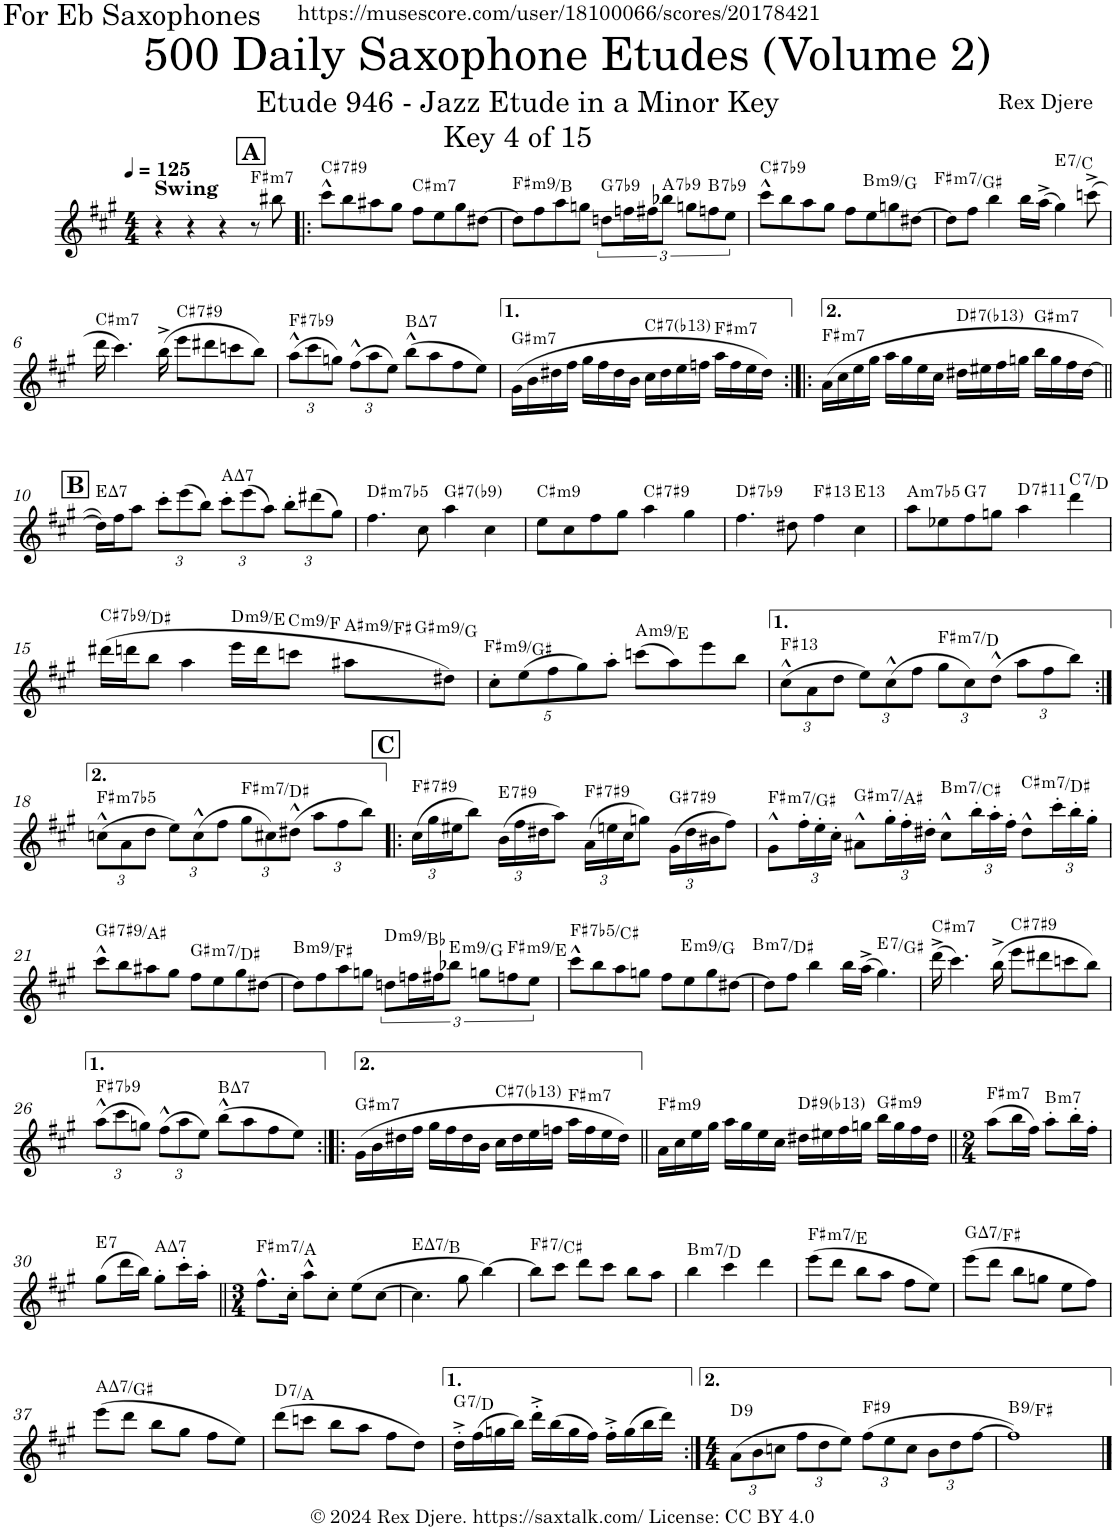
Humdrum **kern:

**kern	**harte
*part1	*part1
*staff1	*
*I"Alto Saxophone	*
*I'A. Sax.	*
*clefG2	*
*Trd5c9	*
*k[f#c#g#]	*
*M4/4	*
*MM125	*
!!LO:REH:place=s1:a:B:cj:fs=14:t=A:qo=3
=1	=1
!LO:TX:a:B:t=Swing	!
4r	.
4r	.
4r	.
!	!LO:H:kt=m7
8r	F#:min7
8bb#X\	.
=2!|:	=2!|:
!	!LO:H:kt=7
8ccc#^^\L	C#:7(#9)
8bb\	.
8aa#X\	.
8gg#\J	.
!	!LO:H:kt=m7
8ff#\L	C#:min7
8ee\	.
8gg#\	.
[8dd#X\J	.
=3	=3
!	!LO:H:kt=m9
8dd#\L]	F#:min9/4
8ff#\	.
8aa\	.
8ggn\J	.
!	!LO:H:kt=7
12ddn\L	G:7(b9)
24ffn\L	.
24ff#X\J	.
!	!LO:H:kt=7
12bb-X\J	A:7(b9)
12ggn\L	.
!	!LO:H:kt=7
12ffn\	B:7(b9)
12ee\J	.
=4	=4
!	!LO:H:kt=7
8ccc#^^\L	C#:7(b9)
8bb\	.
8aa\	.
8gg#\J	.
8ff#\L	.
8ee\	.
!	!LO:H:kt=m9
8ggn\	B:min9/b6
[8dd#X\J	.
=5	=5
!	!LO:H:kt=m7
8dd#\L]	F#:min7/2
8ff#\J	.
4bb\	.
16bb\LL	.
(16aa^\JJ	.
!	!LO:H:kt=7
4gg#\)	E:7/b6
(8cccn^\	.
!!LO:LB:g=z
=6	=6
!	!LO:H:kt=m7
16ddd\	C#:min7
4.ccc#\)	.
(16bb^\	.
!	!LO:H:kt=7
8eee\L	C#:7(#9)
8ddd#X\	.
8cccn\	.
8bb\J)	.
=7	=7
*Xbrackettup	*
!	!LO:H:kt=7
(12aa^^\L	F#:7(b9)
12ccc#\	.
12ggn\J)	.
(12ff#^^\L	.
12aa\	.
12ee\J)	.
!	!LO:H:kt=7
(8bb^^\L	B:maj7
8aa\	.
8ff#\	.
8ee\J)	.
=8	=8
!	!LO:H:kt=m7
(16g#\LL	G#:min7
16b\	.
16dd#X\	.
16ff#\JJ	.
16gg#\LL	.
16ff#\	.
16dd#\	.
16b\JJ	.
!	!LO:H:kt=7
16cc#\LL	C#:7(b13)
16dd#\	.
16ee\	.
16ffn\JJ	.
!	!LO:H:kt=m7
16aa\LL	F#:min7
16ff\	.
16ee\	.
16dd#\JJ)	.
=9:|!|:	=9:|!|:
!	!LO:H:kt=m7
(16a\LL	F#:min7
16cc#\	.
16ee\	.
16gg#\JJ	.
16aa\LL	.
16gg#\	.
16ee\	.
16cc#\JJ	.
!	!LO:H:kt=7
16dd#X\LL	D#:7(b13)
16ee#X\	.
16ff#\	.
16ggn\JJ	.
!	!LO:H:kt=m7
16bb\LL	G#:min7
16gg\	.
16ff#\	.
[16dd#\JJ	.
!!LO:LB:g=z
!!LO:REH:place=s1:a:B:cj:fs=14:t=B
=10||	=10||
!	!LO:H:kt=7
16dd#\LL])	E:maj7
16ff#\J	.
8aa\J	.
12ccc#'\L	.
(12eee\	.
12bb\J)	.
!	!LO:H:kt=7
12ccc#'\L	A:maj7
(12eee\	.
12aa\J)	.
12bb'\L	.
(12ddd#X\	.
12gg#\J)	.
=11	=11
!	!LO:H:kt=m7b5
4.ff#\	D#:hdim7
8cc#\	.
!	!LO:H:kt=7
4aa\	G#:7(b9)
4cc#\	.
=12	=12
!	!LO:H:kt=m9
8ee\L	C#:min9
8cc#\	.
8ff#\	.
8gg#\J	.
!	!LO:H:kt=7
4aa\	C#:7(#9)
4gg#\	.
=13	=13
!	!LO:H:kt=7
4.ff#\	D#:7(b9)
8dd#X\	.
!	!LO:H:kt=13
4ff#\	F#:9(11,13)
!	!LO:H:kt=13
4cc#\	E:9(11,13)
=14	=14
!	!LO:H:kt=m7b5
8aa\L	A:hdim7
8ee-X\	.
!	!LO:H:kt=7
8ff#\	G:7
8ggn\J	.
!	!LO:H:kt=7
4aa\	D:7(#11)
!	!LO:H:kt=7
4ddd\	C:7/2
!!LO:LB:g=z
=15	=15
!	!LO:H:kt=7
(16ddd#X\LL	C#:7(b9)/2
16dddn\J	.
8bb\J	.
4aa\	.
!	!LO:H:kt=m9
16eee\LL	D:min9/2
16ddd\J	.
!	!LO:H:kt=m9
8cccn\J	C:min9/4
!	!LO:H:kt=m9
8aa#X\L	A#:min9/b6
!	!LO:H:kt=m9
8dd#X\J)	G#:min9/bb8
=16	=16
!	!LO:H:kt=m9
10cc#'\L	F#:min9/2
(10ee\	.
10ff#\	.
10gg#\)	.
10aa'\J	.
!	!LO:H:kt=m9
(8cccn\L	A:min9/5
8aa\)	.
8eee\	.
8bb\J	.
=17	=17
!	!LO:H:kt=13
(12cc#^^\L	F#:9(11,13)
12a\	.
12dd\J	.
12ee\L)	.
(12cc#^^\	.
12ff#\J	.
!	!LO:H:kt=m7
12gg#\L	F#:min7/b6
12cc#\)	.
(12dd^^\J	.
12aa\L	.
12ff#\	.
12bb\J)	.
!!LO:LB:g=z
=18:|!	=18:|!
!	!LO:H:kt=m7b5
(12ccn^^\L	F#:hdim7
12a\	.
12dd\J	.
12ee\L)	.
(12cc^^\	.
12ff#\J	.
!	!LO:H:kt=m7
12gg#\L	F#:min7/6
12cc#X\)	.
(12dd#X^^\J	.
12aa\L	.
12ff#\	.
12bb\J)	.
!!LO:REH:place=s1:a:B:cj:fs=14:t=C
=19!|:	=19!|:
!	!LO:H:kt=7
(24cc#\LL	F#:7(#9)
24gg#\	.
24ee#X\J	.
8bb\J)	.
!	!LO:H:kt=7
(24b\LL	E:7(#9)
24ff#\	.
24dd#X\J	.
8aa\J)	.
!	!LO:H:kt=7
(24a\LL	F#:7(#9)
24een\	.
24cc#\J	.
8ggn\J)	.
!	!LO:H:kt=7
(24g#\LL	G#:7(#9)
24dd#\	.
24b#X\J	.
8ff#\J)	.
=20	=20
!	!LO:H:kt=m7
8g#^^\L	F#:min7/2
24ff#'\L	.
24ee'\	.
24cc#'\JJ	.
!	!LO:H:kt=m7
8a#X^^\L	G#:min7/2
24gg#'\L	.
24ff#'\	.
24dd#X'\JJ	.
!	!LO:H:kt=m7
8cc#^^\L	B:min7/2
24bb'\L	.
24aa'\	.
24ff#'\JJ	.
!	!LO:H:kt=m7
8dd#^^\L	C#:min7/2
24ccc#'\L	.
24bb'\	.
24gg#'\JJ	.
!!LO:LB:g=z
=21	=21
!	!LO:H:kt=7
8ccc#^^\L	G#:7(#9)/2
8bb\	.
8aa#X\	.
8gg#\J	.
!	!LO:H:kt=m7
8ff#\L	G#:min7/5
8ee\	.
8gg#\	.
[8dd#X\J	.
=22	=22
!	!LO:H:kt=m9
8dd#\L]	B:min9/5
8ff#\	.
8aa\	.
8ggn\J	.
*brackettup	*
!	!LO:H:kt=m9
12ddn\L	D:min9/b6
24ffn\L	.
24ff#X\J	.
!	!LO:H:kt=m9
12bb-X\J	E:min9/b3
12ggn\L	.
!	!LO:H:kt=m9
12ffn\	F#:min9/b7
12ee\J	.
=23	=23
!	!LO:H:kt=7
8ccc#^^\L	F#:(3,b5,b7)/5
8bb\	.
8aa\	.
8ggn\J	.
8ff#\L	.
8ee\	.
!	!LO:H:kt=m9
8gg\	E:min9/b3
[8dd#X\J	.
=24	=24
!	!LO:H:kt=m7
8dd#\L]	B:min7/3
8ff#\J	.
4bb\	.
16bb\LL	.
(16aa^\JJ	.
!	!LO:H:kt=7
4.gg#\)	E:7/3
=25	=25
!	!LO:H:kt=m7
(16ddd^\	C#:min7
4.ccc#\)	.
(16bb^\	.
!	!LO:H:kt=7
8eee\L	C#:7(#9)
8ddd#X\	.
8cccn\	.
8bb\J)	.
!!LO:LB:g=z
=26	=26
*Xbrackettup	*
!	!LO:H:kt=7
(12aa^^\L	F#:7(b9)
12ccc#\	.
12ggn\J)	.
(12ff#^^\L	.
12aa\	.
12ee\J)	.
!	!LO:H:kt=7
(8bb^^\L	B:maj7
8aa\	.
8ff#\	.
8ee\J)	.
=27:|!|:	=27:|!|:
!	!LO:H:kt=m7
(16g#\LL	G#:min7
16b\	.
16dd#X\	.
16ff#\JJ	.
16gg#\LL	.
16ff#\	.
16dd#\	.
16b\JJ	.
!	!LO:H:kt=7
16cc#\LL	C#:7(b13)
16dd#\	.
16ee\	.
16ffn\JJ	.
!	!LO:H:kt=m7
16aa\LL	F#:min7
16ff\	.
16ee\	.
16dd#\JJ)	.
=28||	=28||
!	!LO:H:kt=m9
16a\LL	F#:min9
16cc#\	.
16ee\	.
16gg#\JJ	.
16aa\LL	.
16gg#\	.
16ee\	.
16cc#\JJ	.
!	!LO:H:kt=9
16dd#X\LL	D#:9(b13)
16ee#X\	.
16ff#\	.
16ggn\JJ	.
!	!LO:H:kt=m9
16bb\LL	G#:min9
16gg\	.
16ff#\	.
16dd#\JJ	.
=29||	=29||
*M2/4	*
!	!LO:H:kt=m7
(8aa\L	F#:min7
16bb\L	.
16ff#\JJ)	.
!	!LO:H:kt=m7
8aa'\L	B:min7
16bb'\L	.
16ff#'\JJ	.
!!LO:LB:g=z
=30	=30
!	!LO:H:kt=7
(8gg#\L	E:7
16ddd\L	.
16bb\JJ)	.
!	!LO:H:kt=7
8gg#'\L	A:maj7
16ccc#'\L	.
16aa'\JJ	.
=31||	=31||
*M3/4	*
!	!LO:H:kt=m7
8.ff#^^\L	F#:min7/b3
16cc#'\Jk	.
8aa^^\L	.
8cc#'\J	.
(8ee\L	.
[8cc#\J	.
=32	=32
!	!LO:H:kt=7
4.cc#\]	E:maj7/5
8gg#\	.
[4bb\)	.
=33	=33
!	!LO:H:kt=7
8bb\L]	F#:7/5
8ccc#\J	.
8ddd\L	.
8ccc#\J	.
8bb\L	.
8aa\J	.
=34	=34
!	!LO:H:kt=m7
4bb\	B:min7/b3
4ccc#\	.
4ddd\	.
=35	=35
!	!LO:H:kt=m7
(8eee\L	F#:min7/b7
8ddd\J	.
8bb\L	.
8aa\J	.
8ff#\L	.
8ee\J)	.
=36	=36
!	!LO:H:kt=7
(8eee\L	G:maj7/7
8ddd\J	.
8bb\L	.
8ggn\J	.
8ee\L	.
8ff#\J)	.
!!LO:LB:g=z
=37	=37
!	!LO:H:kt=7
(8eee\L	A:maj7/7
8ddd\J	.
8bb\L	.
8gg#\J	.
8ff#\L	.
8ee\J)	.
=38	=38
!	!LO:H:kt=7
(8ddd\L	D:7/5
8cccn\J	.
8bb\L	.
8aa\J	.
8ff#\L	.
8dd\J)	.
=39	=39
!	!LO:H:kt=7
16dd'^\LL	G:7/5
(16ff#\	.
16ggn\	.
16bb\JJ)	.
16ddd'^\LL	.
(16bb\	.
16gg\	.
16ff#\JJ)	.
16ff#'^\LL	.
(16gg\	.
16bb\	.
16ddd\JJ)	.
=40:|!	=40:|!
*M4/4	*
!	!LO:H:kt=9
(12a\L	D:9
12b\	.
12ccn\J	.
12ff#\L	.
12dd\	.
12ee\J)	.
!	!LO:H:kt=9
(12ff#\L	F#:9
12ee\	.
12cc\J	.
12b\L	.
12dd\	.
[12ff#\J	.
=41	=41
!	!LO:H:kt=9
1ff#])	B:9/5
==	==
*-	*-
